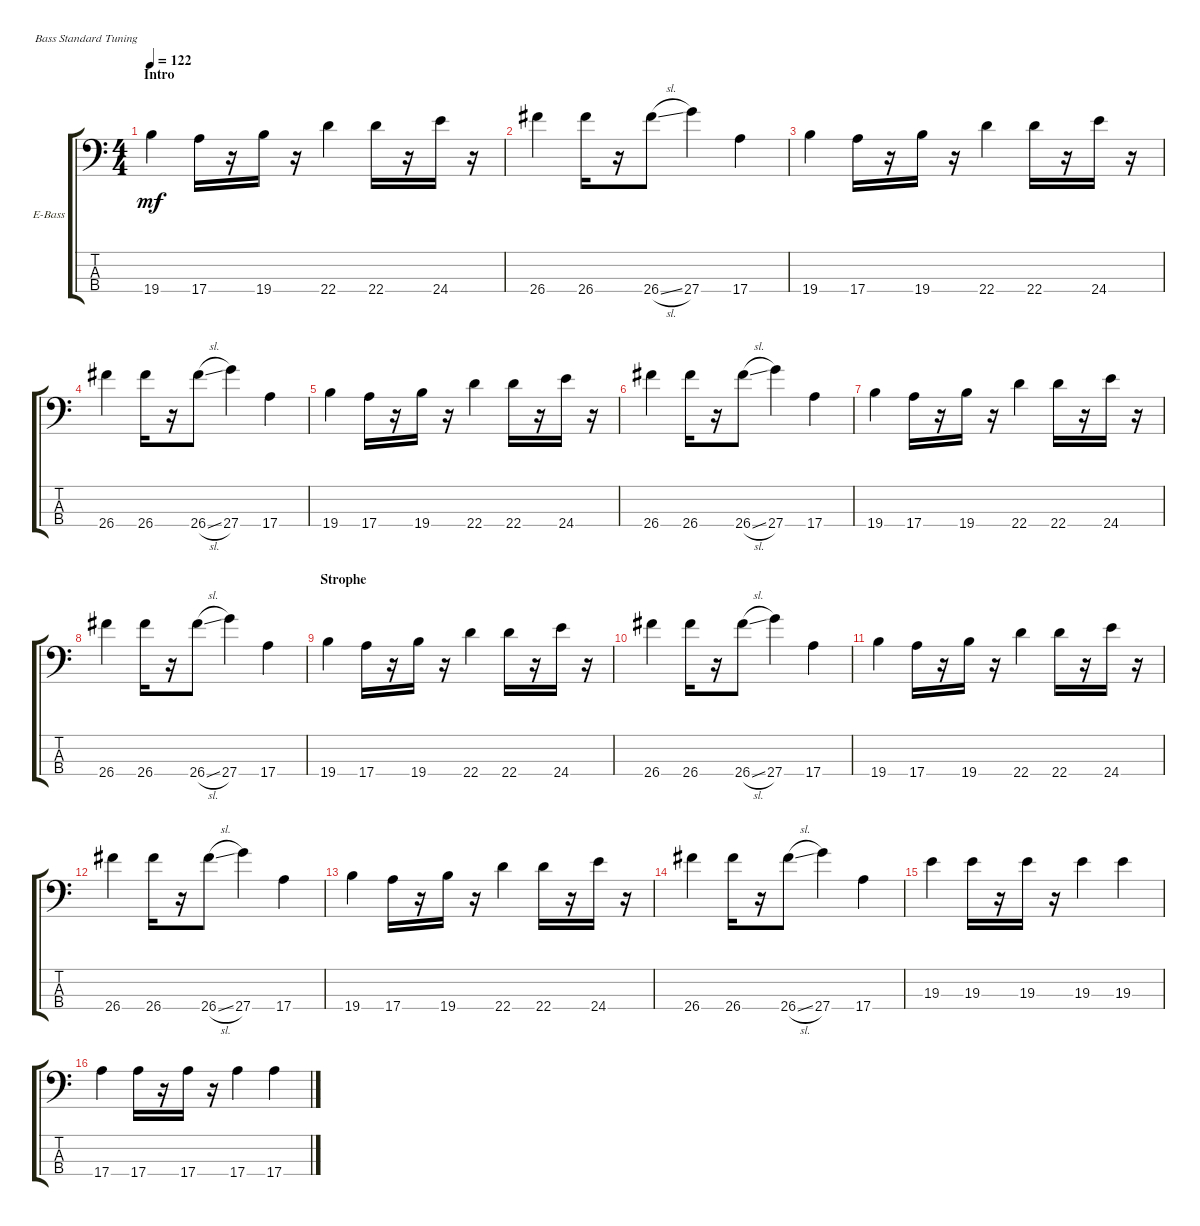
\defaultSystemsLayout 4
\bracketExtendMode groupsimilarinstruments
\firstSystemTrackNameOrientation horizontal
\otherSystemsTrackNameOrientation horizontal
\track ("Electric Bass" "E-Bass") {instrument electricbassfinger}
\staff {score tabs}
\tuning (G2 D2 A1 E1)
\ts (4 4)
\section ("" "Intro")
\tempo 122
\clef f4
\ks c
19.4.4{lyrics (0 "") lyrics (1 "") lyrics (2 "") lyrics (3 "") lyrics (4 "") dy mf instrument electricbassfinger} 17.4.16{lyrics (0 "") lyrics (1 "") lyrics (2 "") lyrics (3 "") lyrics (4 "")} r.16 19.4.16{lyrics (0 "") lyrics (1 "") lyrics (2 "") lyrics (3 "") lyrics (4 "")} r.16 22.4.4{lyrics (0 "") lyrics (1 "") lyrics (2 "") lyrics (3 "") lyrics (4 "")} 22.4.16{lyrics (0 "") lyrics (1 "") lyrics (2 "") lyrics (3 "") lyrics (4 "")} r.16 24.4.16{lyrics (0 "") lyrics (1 "") lyrics (2 "") lyrics (3 "") lyrics (4 "")} r.16 |
26.4.4{lyrics (0 "") lyrics (1 "") lyrics (2 "") lyrics (3 "") lyrics (4 "")} 26.4.16{lyrics (0 "") lyrics (1 "") lyrics (2 "") lyrics (3 "") lyrics (4 "")} r.16 26.4{sl}.8{lyrics (0 "") lyrics (1 "") lyrics (2 "") lyrics (3 "") lyrics (4 "")} 27.4.4{lyrics (0 "") lyrics (1 "") lyrics (2 "") lyrics (3 "") lyrics (4 "")} 17.4.4{lyrics (0 "") lyrics (1 "") lyrics (2 "") lyrics (3 "") lyrics (4 "")} |
19.4.4{lyrics (0 "") lyrics (1 "") lyrics (2 "") lyrics (3 "") lyrics (4 "")} 17.4.16{lyrics (0 "") lyrics (1 "") lyrics (2 "") lyrics (3 "") lyrics (4 "")} r.16 19.4.16{lyrics (0 "") lyrics (1 "") lyrics (2 "") lyrics (3 "") lyrics (4 "")} r.16 22.4.4{lyrics (0 "") lyrics (1 "") lyrics (2 "") lyrics (3 "") lyrics (4 "")} 22.4.16{lyrics (0 "") lyrics (1 "") lyrics (2 "") lyrics (3 "") lyrics (4 "")} r.16 24.4.16{lyrics (0 "") lyrics (1 "") lyrics (2 "") lyrics (3 "") lyrics (4 "")} r.16 |
26.4.4{lyrics (0 "") lyrics (1 "") lyrics (2 "") lyrics (3 "") lyrics (4 "")} 26.4.16{lyrics (0 "") lyrics (1 "") lyrics (2 "") lyrics (3 "") lyrics (4 "")} r.16 26.4{sl}.8{lyrics (0 "") lyrics (1 "") lyrics (2 "") lyrics (3 "") lyrics (4 "")} 27.4.4{lyrics (0 "") lyrics (1 "") lyrics (2 "") lyrics (3 "") lyrics (4 "")} 17.4.4{lyrics (0 "") lyrics (1 "") lyrics (2 "") lyrics (3 "") lyrics (4 "")} |
19.4.4{lyrics (0 "") lyrics (1 "") lyrics (2 "") lyrics (3 "") lyrics (4 "")} 17.4.16{lyrics (0 "") lyrics (1 "") lyrics (2 "") lyrics (3 "") lyrics (4 "")} r.16 19.4.16{lyrics (0 "") lyrics (1 "") lyrics (2 "") lyrics (3 "") lyrics (4 "")} r.16 22.4.4{lyrics (0 "") lyrics (1 "") lyrics (2 "") lyrics (3 "") lyrics (4 "")} 22.4.16{lyrics (0 "") lyrics (1 "") lyrics (2 "") lyrics (3 "") lyrics (4 "")} r.16 24.4.16{lyrics (0 "") lyrics (1 "") lyrics (2 "") lyrics (3 "") lyrics (4 "")} r.16 |
26.4.4{lyrics (0 "") lyrics (1 "") lyrics (2 "") lyrics (3 "") lyrics (4 "")} 26.4.16{lyrics (0 "") lyrics (1 "") lyrics (2 "") lyrics (3 "") lyrics (4 "")} r.16 26.4{sl}.8{lyrics (0 "") lyrics (1 "") lyrics (2 "") lyrics (3 "") lyrics (4 "")} 27.4.4{lyrics (0 "") lyrics (1 "") lyrics (2 "") lyrics (3 "") lyrics (4 "")} 17.4.4{lyrics (0 "") lyrics (1 "") lyrics (2 "") lyrics (3 "") lyrics (4 "")} |
19.4.4{lyrics (0 "") lyrics (1 "") lyrics (2 "") lyrics (3 "") lyrics (4 "")} 17.4.16{lyrics (0 "") lyrics (1 "") lyrics (2 "") lyrics (3 "") lyrics (4 "")} r.16 19.4.16{lyrics (0 "") lyrics (1 "") lyrics (2 "") lyrics (3 "") lyrics (4 "")} r.16 22.4.4{lyrics (0 "") lyrics (1 "") lyrics (2 "") lyrics (3 "") lyrics (4 "")} 22.4.16{lyrics (0 "") lyrics (1 "") lyrics (2 "") lyrics (3 "") lyrics (4 "")} r.16 24.4.16{lyrics (0 "") lyrics (1 "") lyrics (2 "") lyrics (3 "") lyrics (4 "")} r.16 |
26.4.4{lyrics (0 "") lyrics (1 "") lyrics (2 "") lyrics (3 "") lyrics (4 "")} 26.4.16{lyrics (0 "") lyrics (1 "") lyrics (2 "") lyrics (3 "") lyrics (4 "")} r.16 26.4{sl}.8{lyrics (0 "") lyrics (1 "") lyrics (2 "") lyrics (3 "") lyrics (4 "")} 27.4.4{lyrics (0 "") lyrics (1 "") lyrics (2 "") lyrics (3 "") lyrics (4 "")} 17.4.4{lyrics (0 "") lyrics (1 "") lyrics (2 "") lyrics (3 "") lyrics (4 "")} |
\section ("" "Strophe")
19.4.4{lyrics (0 "") lyrics (1 "") lyrics (2 "") lyrics (3 "") lyrics (4 "")} 17.4.16{lyrics (0 "") lyrics (1 "") lyrics (2 "") lyrics (3 "") lyrics (4 "")} r.16 19.4.16{lyrics (0 "") lyrics (1 "") lyrics (2 "") lyrics (3 "") lyrics (4 "")} r.16 22.4.4{lyrics (0 "") lyrics (1 "") lyrics (2 "") lyrics (3 "") lyrics (4 "")} 22.4.16{lyrics (0 "") lyrics (1 "") lyrics (2 "") lyrics (3 "") lyrics (4 "")} r.16 24.4.16{lyrics (0 "") lyrics (1 "") lyrics (2 "") lyrics (3 "") lyrics (4 "")} r.16 |
26.4.4{lyrics (0 "") lyrics (1 "") lyrics (2 "") lyrics (3 "") lyrics (4 "")} 26.4.16{lyrics (0 "") lyrics (1 "") lyrics (2 "") lyrics (3 "") lyrics (4 "")} r.16 26.4{sl}.8{lyrics (0 "") lyrics (1 "") lyrics (2 "") lyrics (3 "") lyrics (4 "")} 27.4.4{lyrics (0 "") lyrics (1 "") lyrics (2 "") lyrics (3 "") lyrics (4 "")} 17.4.4{lyrics (0 "") lyrics (1 "") lyrics (2 "") lyrics (3 "") lyrics (4 "")} |
19.4.4{lyrics (0 "") lyrics (1 "") lyrics (2 "") lyrics (3 "") lyrics (4 "")} 17.4.16{lyrics (0 "") lyrics (1 "") lyrics (2 "") lyrics (3 "") lyrics (4 "")} r.16 19.4.16{lyrics (0 "") lyrics (1 "") lyrics (2 "") lyrics (3 "") lyrics (4 "")} r.16 22.4.4{lyrics (0 "") lyrics (1 "") lyrics (2 "") lyrics (3 "") lyrics (4 "")} 22.4.16{lyrics (0 "") lyrics (1 "") lyrics (2 "") lyrics (3 "") lyrics (4 "")} r.16 24.4.16{lyrics (0 "") lyrics (1 "") lyrics (2 "") lyrics (3 "") lyrics (4 "")} r.16 |
26.4.4{lyrics (0 "") lyrics (1 "") lyrics (2 "") lyrics (3 "") lyrics (4 "")} 26.4.16{lyrics (0 "") lyrics (1 "") lyrics (2 "") lyrics (3 "") lyrics (4 "")} r.16 26.4{sl}.8{lyrics (0 "") lyrics (1 "") lyrics (2 "") lyrics (3 "") lyrics (4 "")} 27.4.4{lyrics (0 "") lyrics (1 "") lyrics (2 "") lyrics (3 "") lyrics (4 "")} 17.4.4{lyrics (0 "") lyrics (1 "") lyrics (2 "") lyrics (3 "") lyrics (4 "")} |
19.4.4{lyrics (0 "") lyrics (1 "") lyrics (2 "") lyrics (3 "") lyrics (4 "")} 17.4.16{lyrics (0 "") lyrics (1 "") lyrics (2 "") lyrics (3 "") lyrics (4 "")} r.16 19.4.16{lyrics (0 "") lyrics (1 "") lyrics (2 "") lyrics (3 "") lyrics (4 "")} r.16 22.4.4{lyrics (0 "") lyrics (1 "") lyrics (2 "") lyrics (3 "") lyrics (4 "")} 22.4.16{lyrics (0 "") lyrics (1 "") lyrics (2 "") lyrics (3 "") lyrics (4 "")} r.16 24.4.16{lyrics (0 "") lyrics (1 "") lyrics (2 "") lyrics (3 "") lyrics (4 "")} r.16 |
26.4.4{lyrics (0 "") lyrics (1 "") lyrics (2 "") lyrics (3 "") lyrics (4 "")} 26.4.16{lyrics (0 "") lyrics (1 "") lyrics (2 "") lyrics (3 "") lyrics (4 "")} r.16 26.4{sl}.8{lyrics (0 "") lyrics (1 "") lyrics (2 "") lyrics (3 "") lyrics (4 "")} 27.4.4{lyrics (0 "") lyrics (1 "") lyrics (2 "") lyrics (3 "") lyrics (4 "")} 17.4.4{lyrics (0 "") lyrics (1 "") lyrics (2 "") lyrics (3 "") lyrics (4 "")} |
19.3.4 19.3.16 r.16 19.3.16 r.16 19.3.4 19.3.4 |
\scale
0.531977 17.4.4 17.4.16 r.16 17.4.16 r.16 17.4.4 17.4.4
